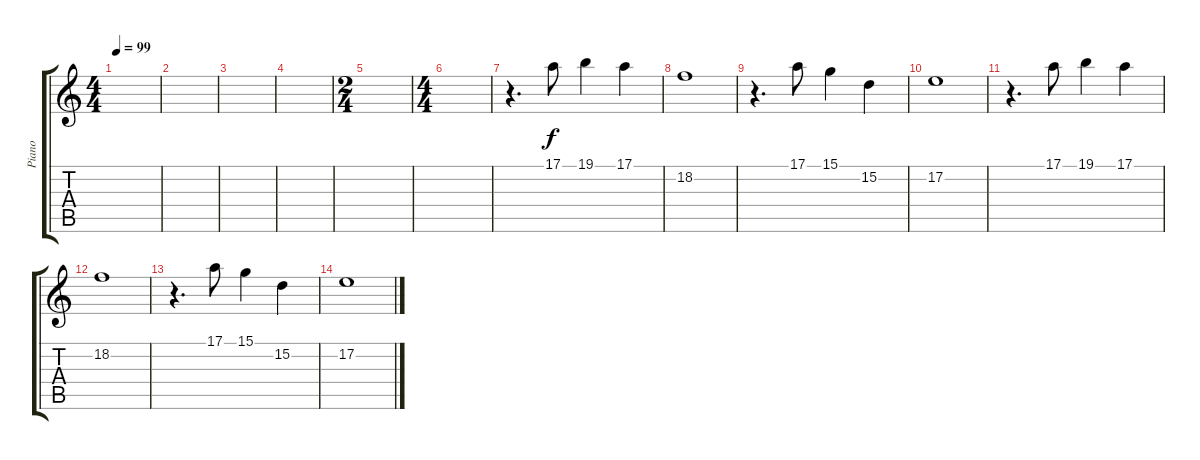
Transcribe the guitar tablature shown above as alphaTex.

\track ("Piano" "Piano") {instrument acousticgrandpiano}
\staff {score tabs}
\tuning (E4 B3 G3 D3 A2 E2) {hide}
\ts (4 4)
\tempo 99
\clef g2
\ks c
|
|
|
|
\ts (2 4)
|
\ts (4 4)
|
r.4{d} 17.1.8 19.1.4 17.1.4 |
18.2.1 |
r.4{d} 17.1.8 15.1.4 15.2.4 |
17.2.1 |
r.4{d} 17.1.8 19.1.4 17.1.4 |
18.2.1 |
r.4{d} 17.1.8 15.1.4 15.2.4 |
17.2.1
